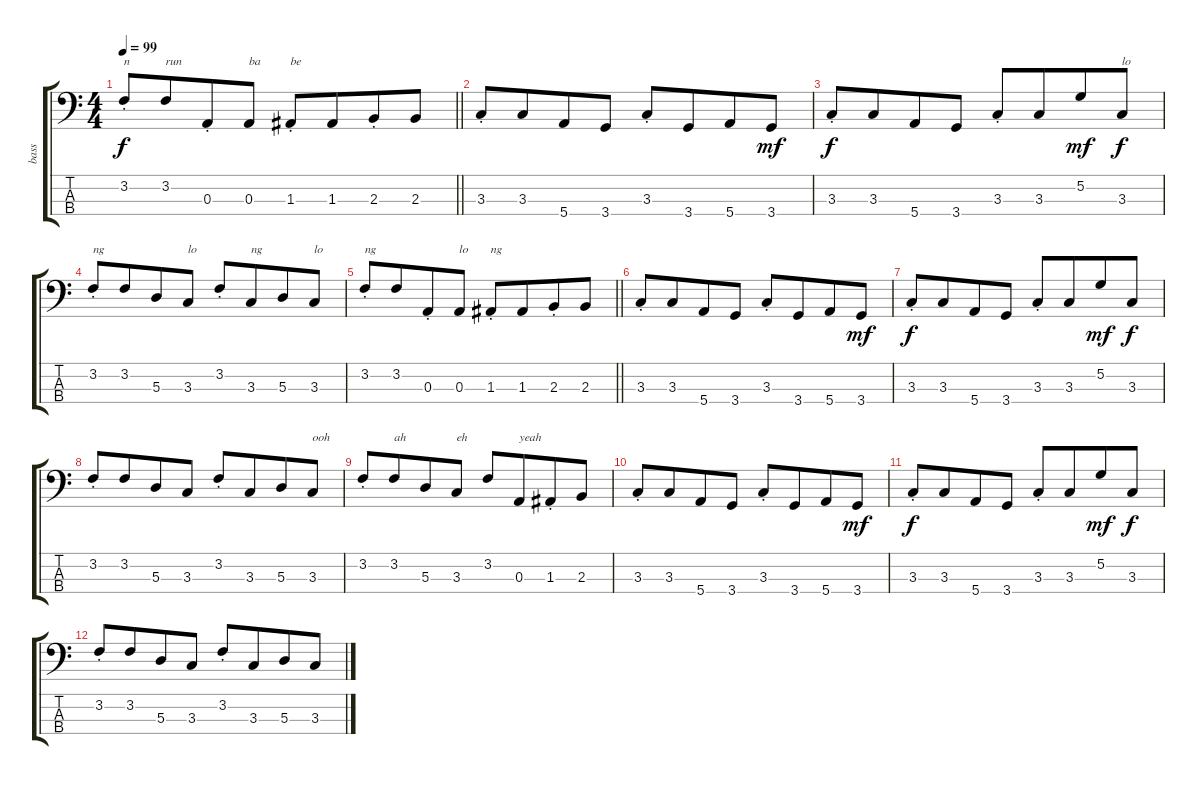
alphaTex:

\track ("bass" "bass") {instrument electricbassfinger}
\staff {score tabs}
\tuning (G2 D2 A1 E1) {hide}
\ts (4 4)
\tempo 99
\clef f4
\barLineRight lightlight
\ks c
3.2{st}.8{txt "n" dy f beam Up} 3.2.8{txt "run" beam Up beam merge} 0.3{st}.8{beam Up} 0.3.8{txt "ba" beam Up} 1.3{st}.8{txt "be"} 1.3.8{beam merge} 2.3{st}.8 2.3.8 |
3.3{st}.8 3.3.8{beam merge} 5.4.8 3.4.8 3.3{st}.8 3.4.8{beam merge} 5.4.8 3.4.8{dy mf} |
3.3{st}.8{dy f} 3.3.8{beam merge} 5.4.8 3.4.8 3.3{st}.8{beam Up} 3.3.8{beam Up beam merge} 5.2.8{dy mf beam Up} 3.3.8{txt "lo" dy f beam Up} |
3.2{st}.8{txt "ng" beam Up} 3.2.8{beam Up beam merge} 5.3.8{beam Up} 3.3.8{txt "lo" beam Up} 3.2{st}.8{beam Up} 3.3.8{txt "ng" beam Up beam merge} 5.3.8{beam Up} 3.3.8{txt "lo" beam Up} |
\barLineRight lightlight
3.2{st}.8{txt "ng" beam Up} 3.2.8{beam Up beam merge} 0.3{st}.8{beam Up} 0.3.8{txt "lo" beam Up} 1.3{st}.8{txt "ng"} 1.3.8{beam merge} 2.3{st}.8 2.3.8 |
3.3{st}.8 3.3.8{beam merge} 5.4.8 3.4.8 3.3{st}.8 3.4.8{beam merge} 5.4.8 3.4.8{dy mf} |
3.3{st}.8{dy f} 3.3.8{beam merge} 5.4.8 3.4.8 3.3{st}.8{beam Up} 3.3.8{beam Up beam merge} 5.2.8{dy mf beam Up} 3.3.8{dy f beam Up} |
3.2{st}.8{beam Up} 3.2.8{beam Up beam merge} 5.3.8{beam Up} 3.3.8{beam Up} 3.2{st}.8{beam Up} 3.3.8{beam Up beam merge} 5.3.8{beam Up} 3.3.8{txt "ooh" beam Up} |
3.2{st}.8{beam Up} 3.2.8{txt "ah" beam Up beam merge} 5.3.8{beam Up} 3.3.8{txt "eh" beam Up} 3.2.8{beam Up} 0.3.8{txt "yeah" beam Up beam merge} 1.3{st}.8{beam Up} 2.3.8{beam Up} |
3.3{st}.8 3.3.8{beam merge} 5.4.8 3.4.8 3.3{st}.8 3.4.8{beam merge} 5.4.8 3.4.8{dy mf} |
3.3{st}.8{dy f} 3.3.8{beam merge} 5.4.8 3.4.8 3.3{st}.8{beam Up} 3.3.8{beam Up beam merge} 5.2.8{dy mf beam Up} 3.3.8{dy f beam Up} |
3.2{st}.8{beam Up} 3.2.8{beam Up beam merge} 5.3.8{beam Up} 3.3.8{beam Up} 3.2{st}.8{beam Up} 3.3.8{beam Up beam merge} 5.3.8{beam Up} 3.3.8{beam Up}
